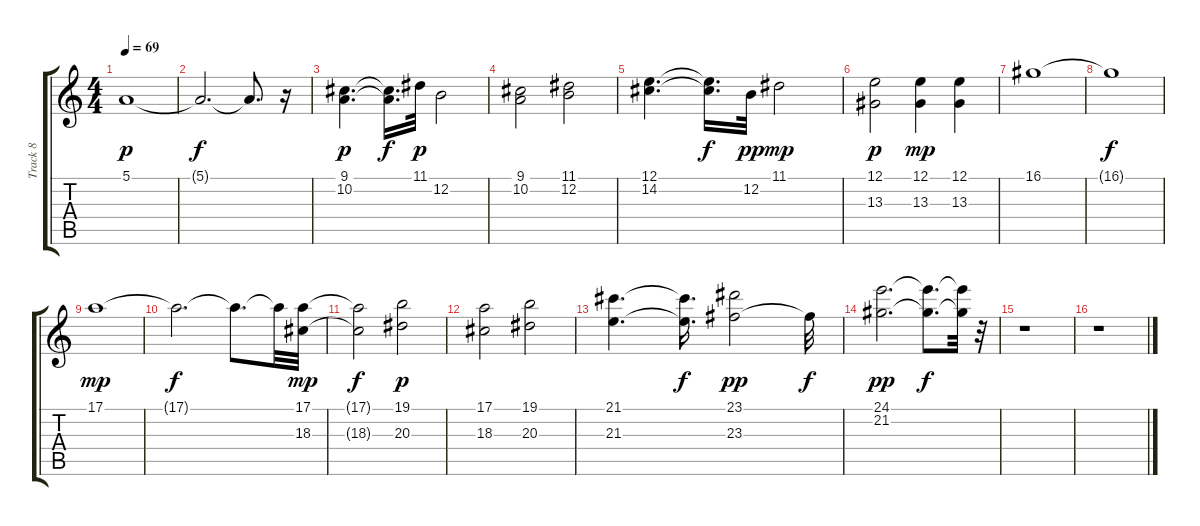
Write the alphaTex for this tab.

\track ("Track 8" "Track 8") {instrument stringensemble1}
\staff {score tabs}
\tuning (E4 B3 G3 D3 A2 E2) {hide}
\ts (4 4)
\tempo 69
\clef g2
\ks c
5.1.1{dy p} |
5.1{t}.2{d dy f} 5.1{t}.8{d} r.16 |
(9.1 10.2).4{d dy p} (9.1{t} 10.2{t}).16{d dy f} 11.1.32{dy p} 12.2.2 |
(9.1 10.2).2 (11.1 12.2).2 |
(12.1 14.2).4{d} (12.1{t} 14.2{t}).16{d dy f} 12.2.32{dy pp} 11.1.2{dy mp} |
(12.1 13.3).2{dy p} (12.1 13.3).4{dy mp} (12.1 13.3).4 |
16.1.1 |
16.1{t}.1{dy f} |
17.1.1{dy mp} |
17.1{t}.2{d dy f} 17.1{t}.8{d} 17.1{t}.32 (17.1 18.3).32{dy mp} |
(17.1{t} 18.3{t}).2{dy f} (19.1 20.3).2{dy p} |
(17.1 18.3).2 (19.1 20.3).2 |
(21.1 21.3).4{d} (21.1{t} 21.3{t}).16{d dy f} (23.1 23.3).2{dy pp} 23.3{t}.32{dy f} |
(24.1 21.2).2{d dy pp} (24.1{t} 21.2{t}).8{d dy f} (24.1{t} 21.2{t}).32 r.32 |
r.1 |
r.1
